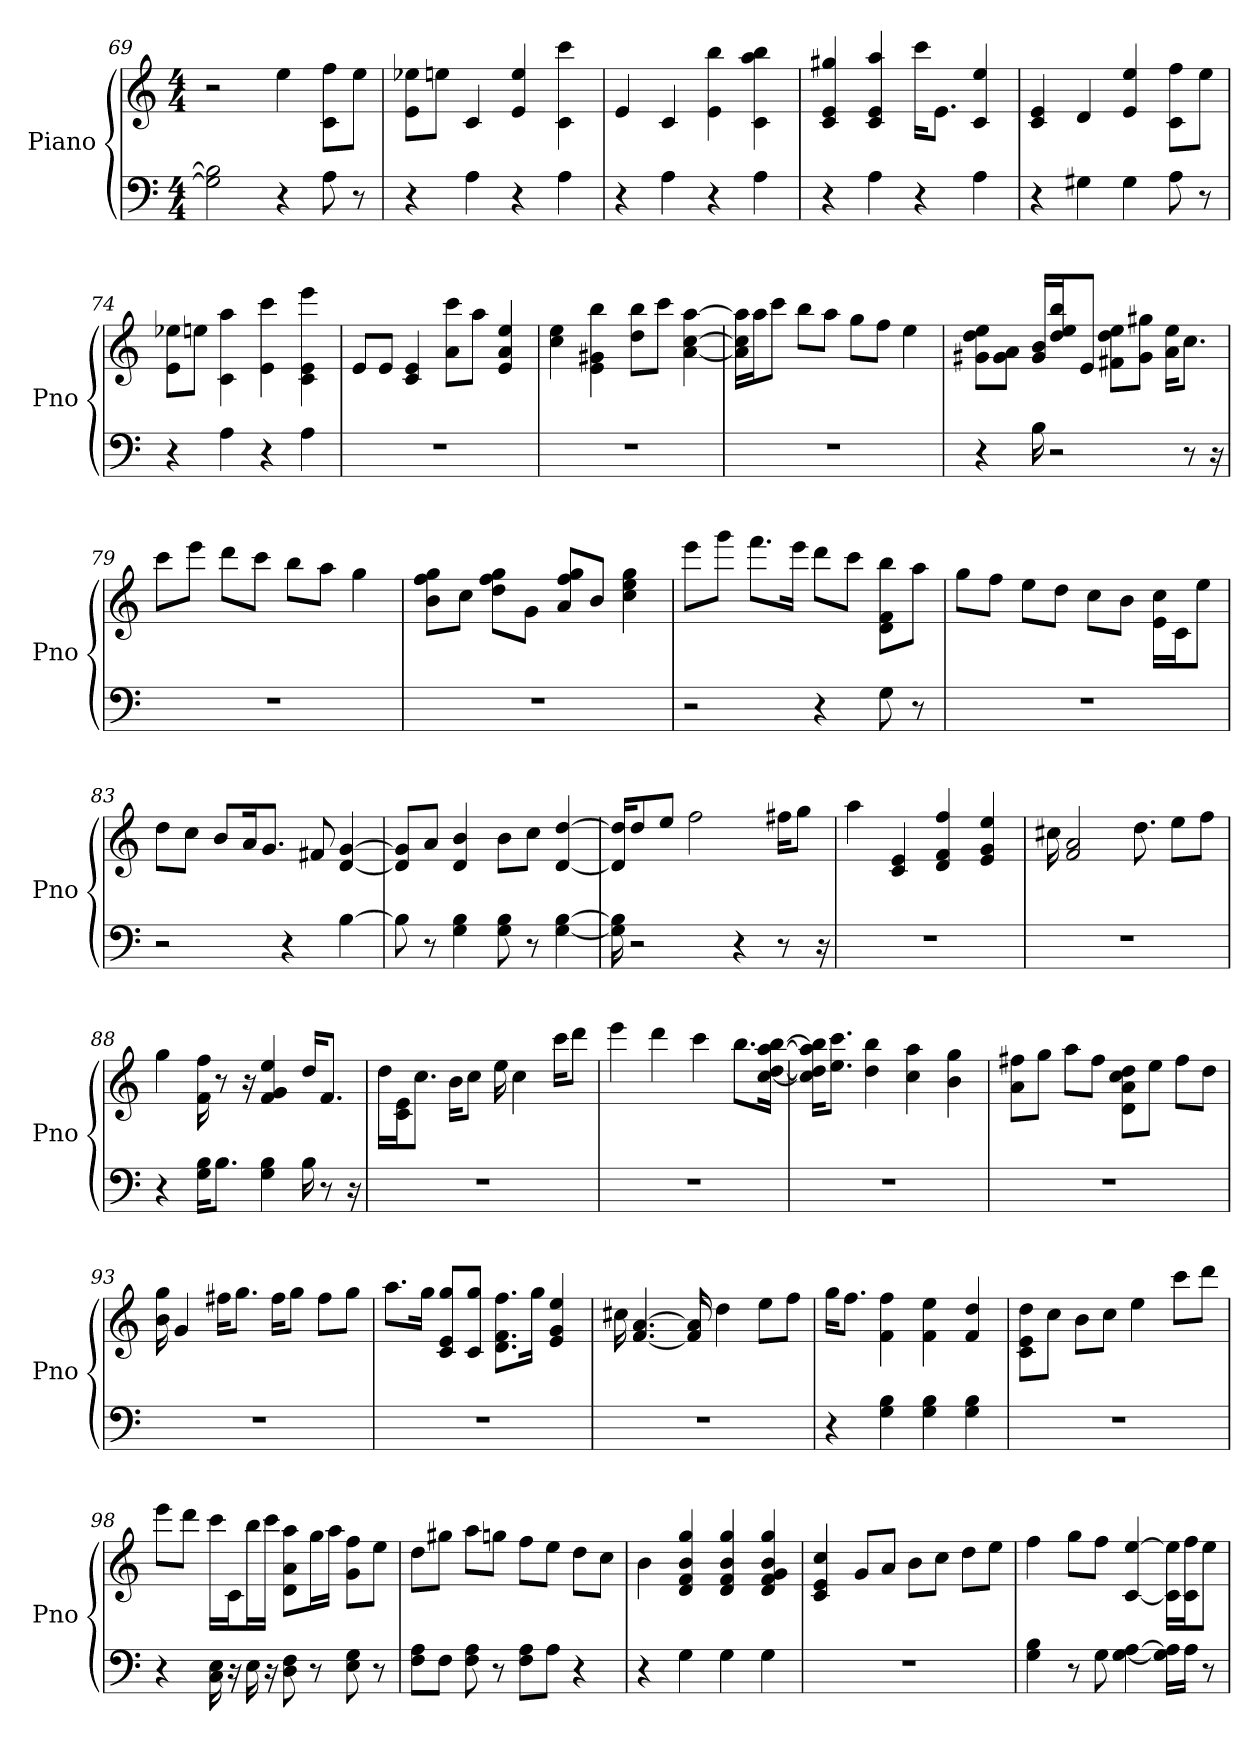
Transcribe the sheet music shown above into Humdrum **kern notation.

**kern	**kern
*part1	*part1
*staff2	*staff1
*I"Piano	*
*I'Pno	*
*clefF4	*clefG2
*k[]	*k[]
*C:	*C:
*M4/4	*M4/4
=69	=69
2B] 2G#]	2r
4r	4ee
8A	8ff\ 8c\L
8r	8ee\J
=70	=70
4r	8ee-\ 8e\L
.	8ee\J
4A	4c
4r	4ee 4e
4A	4ccc 4c
=71	=71
4r	4e
4A	4c
4r	4bb 4e
4A	4bb 4aa 4c
=72	=72
4r	4e 4gg# 4c
4A	4e 4aa 4c
4r	16ccc\KL
.	8.e\J
4A	4ee 4c
=73	=73
4r	4c 4e
4G#	4d
4G#	4e 4ee
8A	8ff\ 8c\L
8r	8ee\J
=74	=74
4r	8ee-\ 8e\L
.	8ee\J
4A	4aa 4c
4r	4e 4ccc
4A	4eee 4c 4e
=75	=75
1r	8e/L
.	8e/J
.	4c 4e
.	8a\ 8ccc\L
.	8aa\J
.	4a 4ee 4e
=76	=76
1r	4cc 4ee
.	4e 4g# 4bb
.	8dd\ 8bb\L
.	8ccc\J
.	[4a [4aa [4cc
=77	=77
1r	16a]\ 16aa]\ 16cc]\LL
.	16aa\J
.	8ccc\J
.	8bb\L
.	8aa\J
.	8gg\L
.	8ff\J
.	4ee
=78	=78
4r	8dd\ 8g#\ 8ee\L
.	8a\ 8g#\J
16B	16g#/ 16b/LL
2r	16dd/ 16bb/ 16ee/J
.	8e/J
.	8dd\ 8f#\ 8ee\L
.	8g#\ 8gg#\J
.	16a\ 16ee\KL
8r	8.cc\J
16r	.
=79	=79
1r	8ccc\L
.	8eee\J
.	8ddd\L
.	8ccc\J
.	8bb\L
.	8aa\J
.	4gg
=80	=80
1r	8gg\ 8ff\ 8b\L
.	8cc\J
.	8dd\ 8gg\ 8ff\L
.	8g\J
.	8a/ 8gg/ 8ff/L
.	8b/J
.	4ee 4gg 4cc
=81	=81
2r	8eee\L
.	8ggg\J
.	8.fff\L
.	16eee\Jk
4r	8ddd\L
.	8ccc\J
8G	8d\ 8bb\ 8f\L
8r	8aa\J
=82	=82
1r	8gg\L
.	8ff\J
.	8ee\L
.	8dd\J
.	8cc\L
.	8b\J
.	16cc\ 16e\LL
.	16c\J
.	8ee\J
=83	=83
2r	8dd\L
.	8cc\J
.	8b/L
.	16a/K
.	8.g/J
4r	.
.	8f#
[4B	[4g [4d
=84	=84
8B]	8g]/ 8d]/L
8r	8a/J
4B 4G	4b 4d
8G 8B	8b\L
8r	8cc\J
[4G [4B	[4d [4dd
=85	=85
16G] 16B]	16d]/ 16dd]/KL
2r	8dd/
.	8ee/J
.	2ff
4r	.
8r	16ff#\KL
.	8gg\J
16r	.
=86	=86
1r	4aa
.	4e 4c
.	4d 4ff 4f
.	4e 4ee 4g
=87	=87
1r	16cc#
.	2a 2f
.	8.dd
.	8ee\L
.	8ff\J
=88	=88
4r	4gg
16G\ 16B\KL	16f 16ff
8.B\J	8r
.	16r
4B 4G	4ee 4f 4g
16B	16dd/KL
8r	8.f/J
16r	.
=89	=89
1r	16dd\LL
.	16c\ 16e\J
.	8.cc\J
.	16b\KL
.	8cc\J
.	16ee
.	4cc
.	16ccc\KL
.	8ddd\J
=90	=90
1r	4eee
.	4ddd
.	4ccc
.	8.bb\L
.	[16aa\ [16cc\ [16bb\ [16dd\Jk
=91	=91
1r	16aa]\ 16cc]\ 16bb]\ 16dd]\KL
.	8.ee\ 8.ccc\J
.	4bb 4dd
.	4cc 4aa
.	4b 4gg
=92	=92
1r	8ff#\ 8a\L
.	8gg\J
.	8aa\L
.	8ff#\J
.	8dd\ 8cc\ 8d\ 8a\L
.	8ee\J
.	8ff#\L
.	8dd\J
=93	=93
1r	16b 16gg
.	4g
.	16ff#\KL
.	8.gg\J
.	16ff#\KL
.	8gg\J
.	8ff#\L
.	8gg\J
=94	=94
1r	8.aa\L
.	16gg\Jk
.	8c/ 8gg/ 8e/L
.	8gg/ 8c/J
.	8.ff\ 8.f\ 8.d\L
.	16gg\Jk
.	4ee 4g 4e
=95	=95
1r	16cc#
.	[4.a [4.f
.	16a] 16f]
.	4dd
.	8ee\L
.	8ff\J
=96	=96
4r	16gg\KL
.	8.ff\J
4B 4G	4f 4ff
4B 4G	4ee 4f
4B 4G	4f 4dd
=97	=97
1r	8dd\ 8c\ 8e\L
.	8cc\J
.	8b\L
.	8cc\J
.	4ee
.	8ccc\L
.	8ddd\J
=98	=98
4r	8eee\L
.	8ddd\J
16E 16C	16ccc\LL
16r	16c\J
16E	16bb\L
16r	16ccc\JJ
8F 8D	8d\ 8a\ 8aa\L
8r	16gg\L
.	16aa\JJ
8E 8G	8ff\ 8g\L
8r	8ee\J
=99	=99
8F\ 8A\L	8dd\L
8F\J	8gg#\J
8F 8A	8aa\L
8r	8gg\J
8F\ 8A\L	8ff\L
8A\J	8ee\J
4r	8dd\L
.	8cc\J
=100	=100
4r	4b
4G	4f 4d 4b 4gg
4G	4gg 4b 4d 4f
4G	4gg 4f 4g 4d 4b
=101	=101
1r	4cc 4e 4c
.	8g/L
.	8a/J
.	8b\L
.	8cc\J
.	8dd\L
.	8ee\J
=102	=102
4B 4G	4ff
8r	8gg\L
8G	8ff\J
[4A [4G	[4ee [4c
16A]\ 16G]\LL	16ee]\ 16c]\LL
16A\JJ	16ff\ 16c\J
8r	8ee\J
=	=
*-	*-
